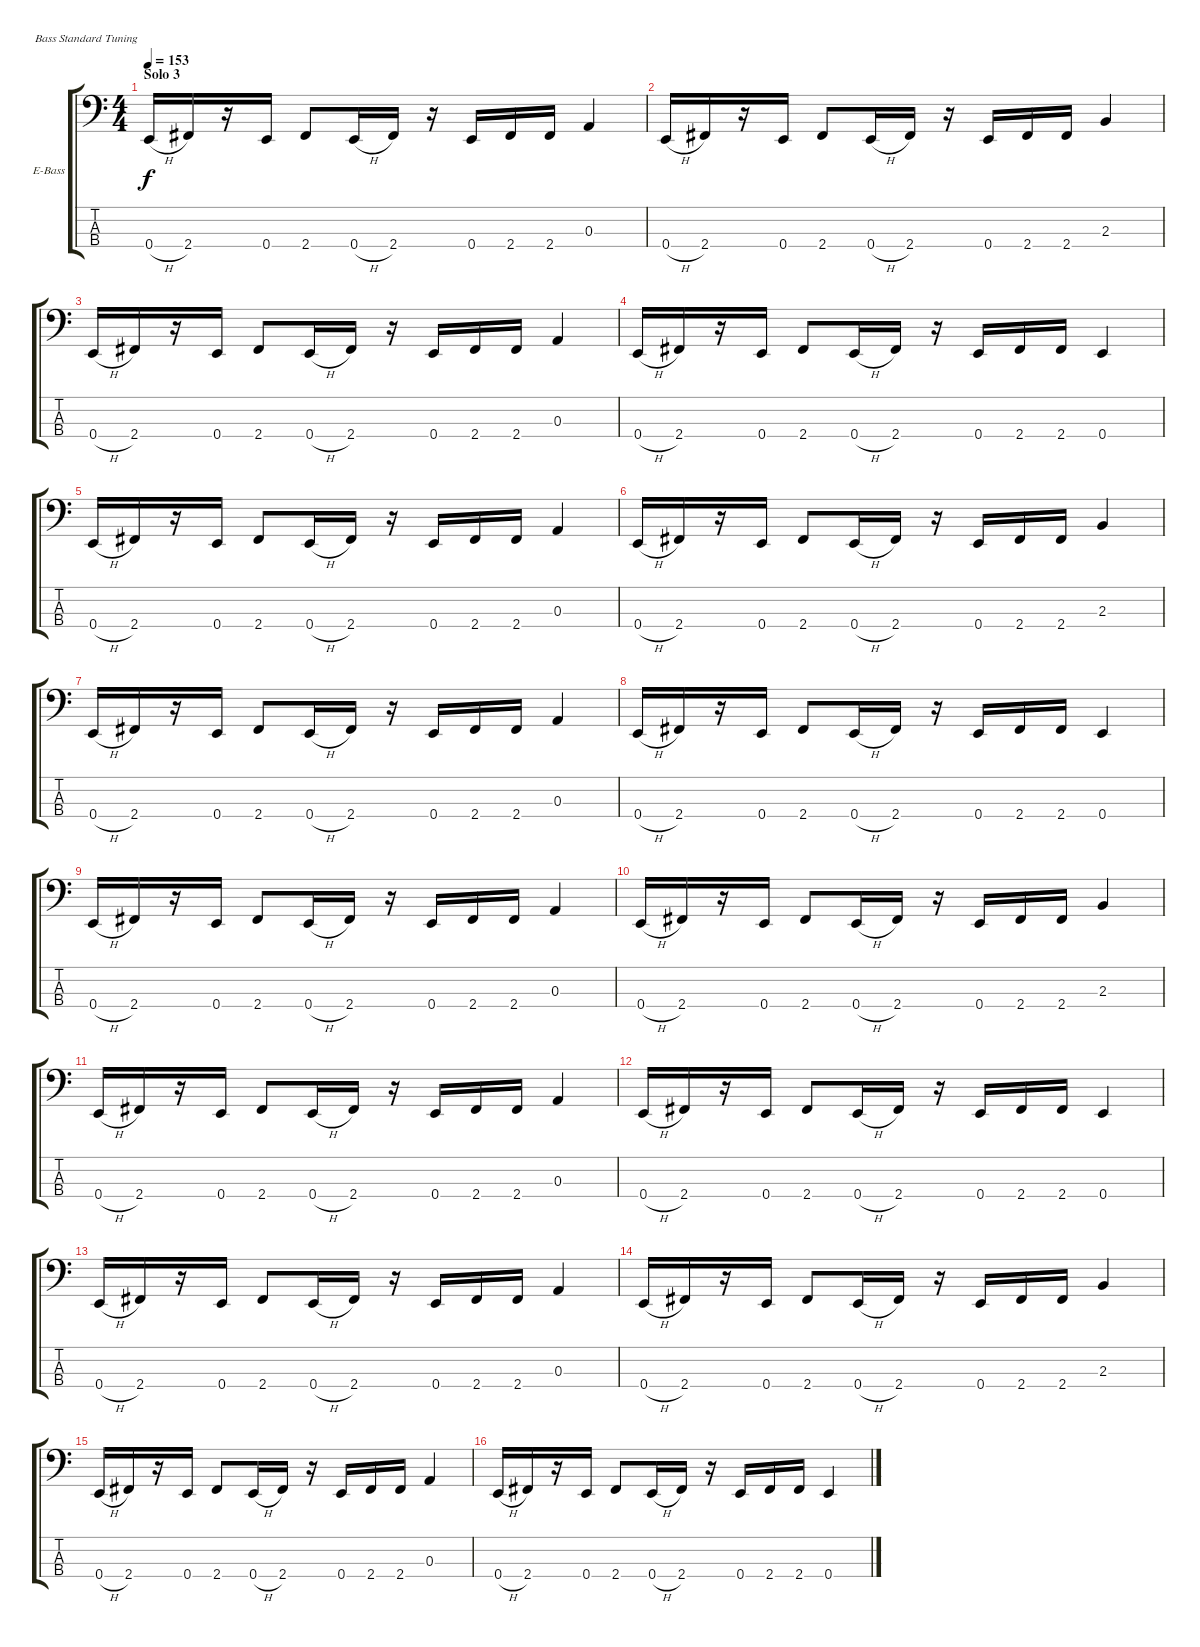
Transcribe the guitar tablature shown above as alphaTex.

\bracketExtendMode groupsimilarinstruments
\firstSystemTrackNameOrientation horizontal
\otherSystemsTrackNameOrientation horizontal
\track ("Ellefson" "E-Bass") {instrument electricbasspick}
\staff {score tabs}
\tuning (G2 D2 A1 E1)
\ts (4 4)
\section ("" "Solo 3")
\tempo 153
\clef f4
\ks c
0.4{h}.16{dy f} 2.4.16 r.16 0.4.16 2.4.8 0.4{h}.16 2.4.16 r.16 0.4.16 2.4.16 2.4.16 0.3.4 |
0.4{h}.16 2.4.16 r.16 0.4.16 2.4.8 0.4{h}.16 2.4.16 r.16 0.4.16 2.4.16 2.4.16 2.3.4 |
0.4{h}.16 2.4.16 r.16 0.4.16 2.4.8 0.4{h}.16 2.4.16 r.16 0.4.16 2.4.16 2.4.16 0.3.4 |
0.4{h}.16 2.4.16 r.16 0.4.16 2.4.8 0.4{h}.16 2.4.16 r.16 0.4.16 2.4.16 2.4.16 0.4.4 |
0.4{h}.16 2.4.16 r.16 0.4.16 2.4.8 0.4{h}.16 2.4.16 r.16 0.4.16 2.4.16 2.4.16 0.3.4 |
0.4{h}.16 2.4.16 r.16 0.4.16 2.4.8 0.4{h}.16 2.4.16 r.16 0.4.16 2.4.16 2.4.16 2.3.4 |
0.4{h}.16 2.4.16 r.16 0.4.16 2.4.8 0.4{h}.16 2.4.16 r.16 0.4.16 2.4.16 2.4.16 0.3.4 |
0.4{h}.16 2.4.16 r.16 0.4.16 2.4.8 0.4{h}.16 2.4.16 r.16 0.4.16 2.4.16 2.4.16 0.4.4 |
0.4{h}.16 2.4.16 r.16 0.4.16 2.4.8 0.4{h}.16 2.4.16 r.16 0.4.16 2.4.16 2.4.16 0.3.4 |
0.4{h}.16 2.4.16 r.16 0.4.16 2.4.8 0.4{h}.16 2.4.16 r.16 0.4.16 2.4.16 2.4.16 2.3.4 |
0.4{h}.16 2.4.16 r.16 0.4.16 2.4.8 0.4{h}.16 2.4.16 r.16 0.4.16 2.4.16 2.4.16 0.3.4 |
0.4{h}.16 2.4.16 r.16 0.4.16 2.4.8 0.4{h}.16 2.4.16 r.16 0.4.16 2.4.16 2.4.16 0.4.4 |
0.4{h}.16 2.4.16 r.16 0.4.16 2.4.8 0.4{h}.16 2.4.16 r.16 0.4.16 2.4.16 2.4.16 0.3.4 |
0.4{h}.16 2.4.16 r.16 0.4.16 2.4.8 0.4{h}.16 2.4.16 r.16 0.4.16 2.4.16 2.4.16 2.3.4 |
0.4{h}.16 2.4.16 r.16 0.4.16 2.4.8 0.4{h}.16 2.4.16 r.16 0.4.16 2.4.16 2.4.16 0.3.4 |
0.4{h}.16 2.4.16 r.16 0.4.16 2.4.8 0.4{h}.16 2.4.16 r.16 0.4.16 2.4.16 2.4.16 0.4.4
